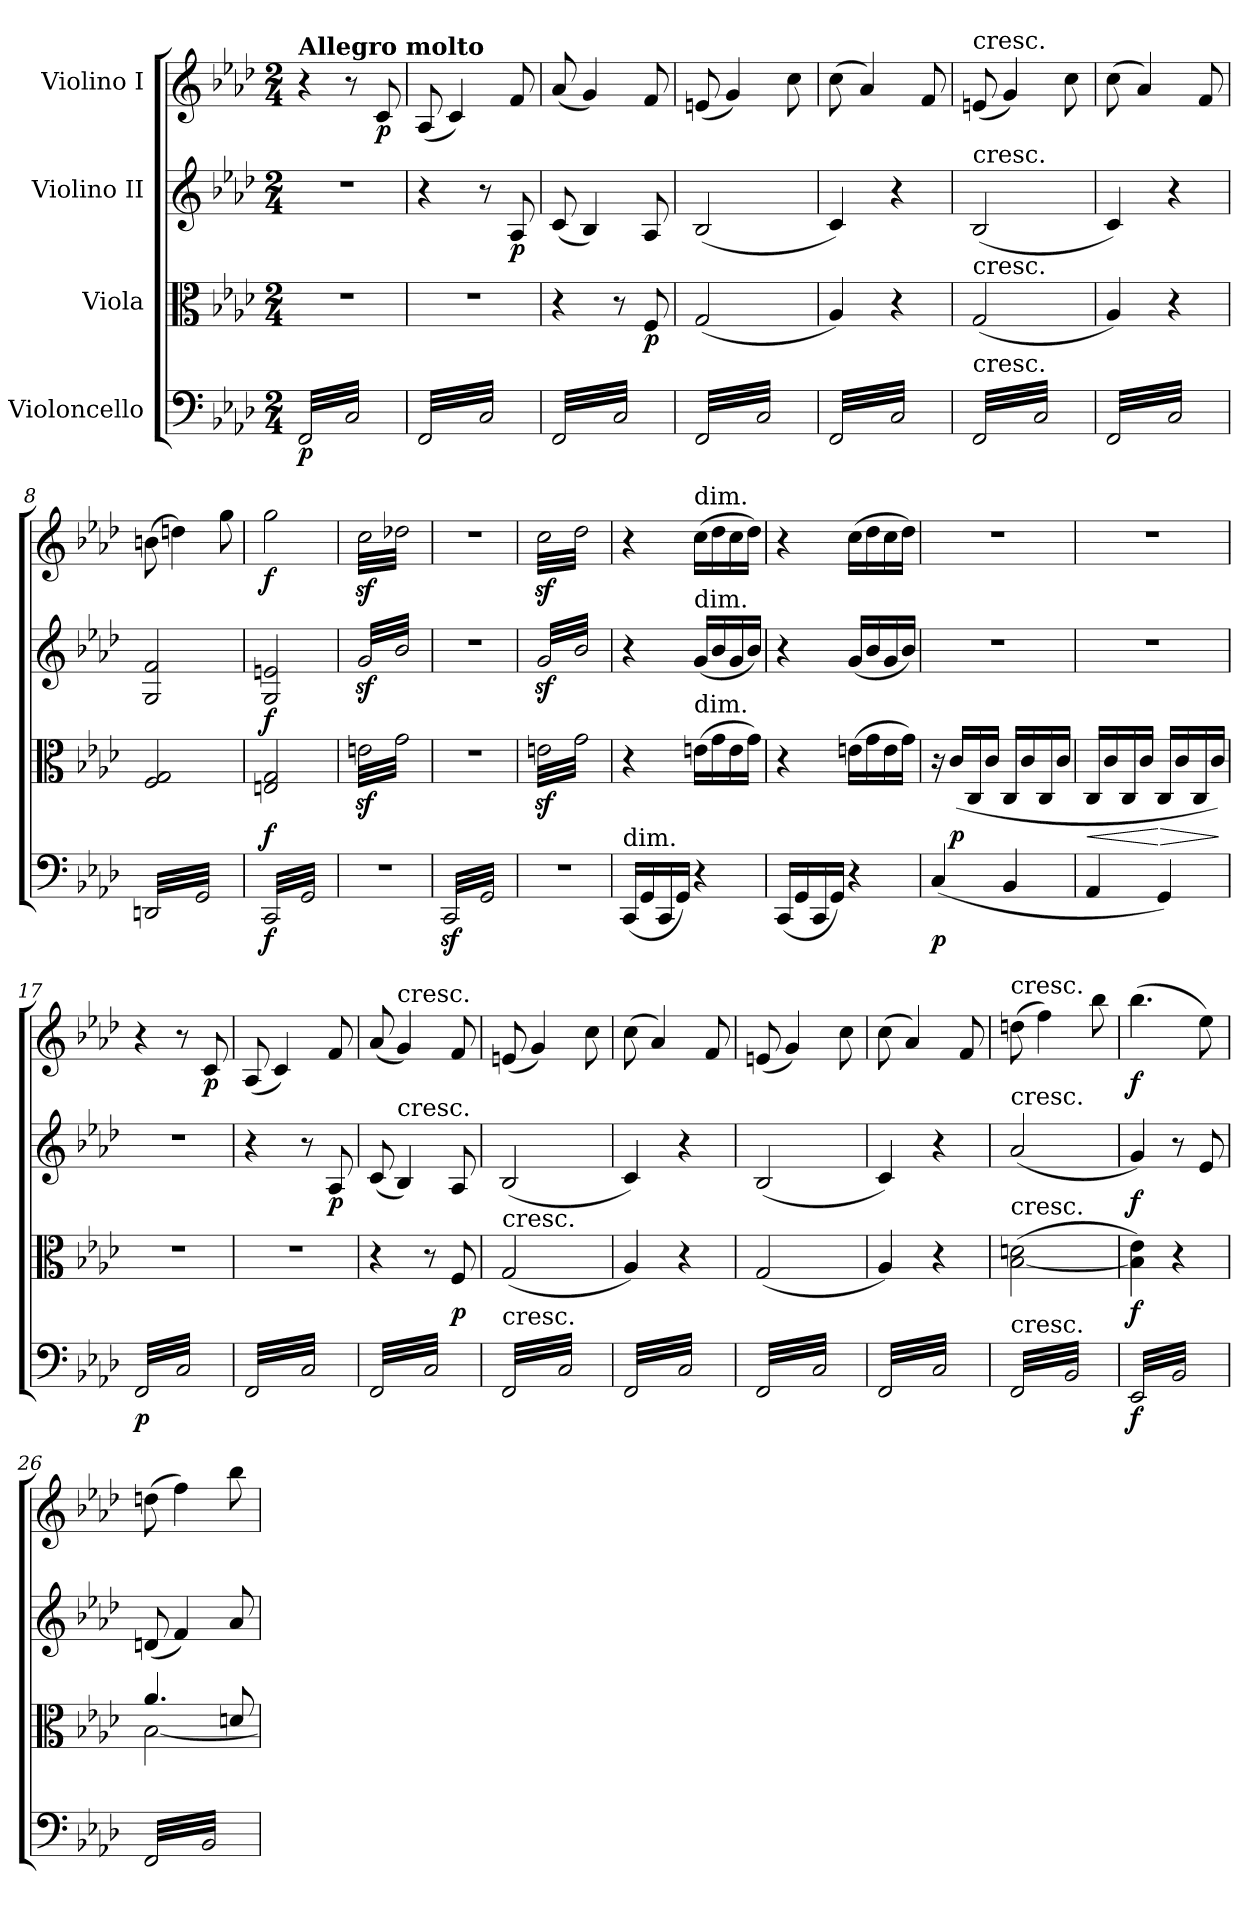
**kern	**dynam	**kern	**dynam	**kern	**dynam	**kern	**dynam
*part4	*part4	*part3	*part3	*part2	*part2	*part1	*part1
*staff4	*staff4	*staff3	*staff3	*staff2	*staff2	*staff1	*staff1
*I"Violoncello	*	*I"Viola	*	*I"Violino II	*	*I"Violino I	*
*clefF4	*	*clefC3	*	*clefG2	*	*clefG2	*
*k[b-e-a-d-]	*	*k[b-e-a-d-]	*	*k[b-e-a-d-]	*	*k[b-e-a-d-]	*
*M2/4	*	*M2/4	*	*M2/4	*	*M2/4	*
=1	=1	=1	=1	=1	=1	=1	=1
!	!	!	!	!	!	!LO:TX:a:B:t=Allegro molto	!
!	!LO:DY:b	!	!	!	!	!	!
*tremolo	*	*	*	*	*	*	*
(32FF/LLL	p	2r	.	2r	.	4r	.
32C/)	.	.	.	.	.	.	.
32FF/	.	.	.	.	.	.	.
32C/)	.	.	.	.	.	.	.
32FF/	.	.	.	.	.	.	.
32C/)	.	.	.	.	.	.	.
32FF/	.	.	.	.	.	.	.
32C/)	.	.	.	.	.	.	.
32FF/	.	.	.	.	.	8r	.
32C/)	.	.	.	.	.	.	.
32FF/	.	.	.	.	.	.	.
32C/)	.	.	.	.	.	.	.
!	!	!	!	!	!	!	!LO:DY:b
32FF/	.	.	.	.	.	8c/	p
32C/)	.	.	.	.	.	.	.
32FF/	.	.	.	.	.	.	.
32C/)JJJ	.	.	.	.	.	.	.
=2	=2	=2	=2	=2	=2	=2	=2
(32FF/LLL	.	2r	.	4r	.	(8A-/	.
32C/)	.	.	.	.	.	.	.
32FF/	.	.	.	.	.	.	.
32C/)	.	.	.	.	.	.	.
32FF/	.	.	.	.	.	4c/)	.
32C/)	.	.	.	.	.	.	.
32FF/	.	.	.	.	.	.	.
32C/)	.	.	.	.	.	.	.
32FF/	.	.	.	8r	.	.	.
32C/)	.	.	.	.	.	.	.
32FF/	.	.	.	.	.	.	.
32C/)	.	.	.	.	.	.	.
!	!	!	!	!	!LO:DY:b	!	!
32FF/	.	.	.	8A-/	p	8f/	.
32C/)	.	.	.	.	.	.	.
32FF/	.	.	.	.	.	.	.
32C/)JJJ	.	.	.	.	.	.	.
=3	=3	=3	=3	=3	=3	=3	=3
(32FF/LLL	.	4r	.	(8c/	.	(8a-/	.
32C/)	.	.	.	.	.	.	.
32FF/	.	.	.	.	.	.	.
32C/)	.	.	.	.	.	.	.
32FF/	.	.	.	4B-/)	.	4g/)	.
32C/)	.	.	.	.	.	.	.
32FF/	.	.	.	.	.	.	.
32C/)	.	.	.	.	.	.	.
32FF/	.	8r	.	.	.	.	.
32C/)	.	.	.	.	.	.	.
32FF/	.	.	.	.	.	.	.
32C/)	.	.	.	.	.	.	.
!	!	!	!LO:DY:b	!	!	!	!
32FF/	.	8F/	p	8A-/	.	8f/	.
32C/)	.	.	.	.	.	.	.
32FF/	.	.	.	.	.	.	.
32C/)JJJ	.	.	.	.	.	.	.
=4	=4	=4	=4	=4	=4	=4	=4
(32FF/LLL	.	(2G/	.	(2B-/	.	(8en/	.
32C/)	.	.	.	.	.	.	.
32FF/	.	.	.	.	.	.	.
32C/)	.	.	.	.	.	.	.
32FF/	.	.	.	.	.	4g/)	.
32C/)	.	.	.	.	.	.	.
32FF/	.	.	.	.	.	.	.
32C/)	.	.	.	.	.	.	.
32FF/	.	.	.	.	.	.	.
32C/)	.	.	.	.	.	.	.
32FF/	.	.	.	.	.	.	.
32C/)	.	.	.	.	.	.	.
32FF/	.	.	.	.	.	8cc\	.
32C/)	.	.	.	.	.	.	.
32FF/	.	.	.	.	.	.	.
32C/)JJJ	.	.	.	.	.	.	.
=5	=5	=5	=5	=5	=5	=5	=5
(32FF/LLL	.	4A-/)	.	4c/)	.	(8cc\	.
32C/)	.	.	.	.	.	.	.
32FF/	.	.	.	.	.	.	.
32C/)	.	.	.	.	.	.	.
32FF/	.	.	.	.	.	4a-/)	.
32C/)	.	.	.	.	.	.	.
32FF/	.	.	.	.	.	.	.
32C/)	.	.	.	.	.	.	.
32FF/	.	4r	.	4r	.	.	.
32C/)	.	.	.	.	.	.	.
32FF/	.	.	.	.	.	.	.
32C/)	.	.	.	.	.	.	.
32FF/	.	.	.	.	.	8f/	.
32C/)	.	.	.	.	.	.	.
32FF/	.	.	.	.	.	.	.
32C/)JJJ	.	.	.	.	.	.	.
=6	=6	=6	=6	=6	=6	=6	=6
!	!	!	!	!	!	!LO:TX:a:t=cresc.	!
!	!	!	!	!LO:TX:a:t=cresc.	!	!	!
!	!	!LO:TX:a:t=cresc.	!	!	!	!	!
!LO:TX:a:t=cresc.	!	!	!	!	!	!	!
(32FF/LLL	.	(2G/	.	(2B-/	.	(8en/	.
32C/)	.	.	.	.	.	.	.
32FF/	.	.	.	.	.	.	.
32C/)	.	.	.	.	.	.	.
32FF/	.	.	.	.	.	4g/)	.
32C/)	.	.	.	.	.	.	.
32FF/	.	.	.	.	.	.	.
32C/)	.	.	.	.	.	.	.
32FF/	.	.	.	.	.	.	.
32C/)	.	.	.	.	.	.	.
32FF/	.	.	.	.	.	.	.
32C/)	.	.	.	.	.	.	.
32FF/	.	.	.	.	.	8cc\	.
32C/)	.	.	.	.	.	.	.
32FF/	.	.	.	.	.	.	.
32C/)JJJ	.	.	.	.	.	.	.
=7	=7	=7	=7	=7	=7	=7	=7
(32FF/LLL	.	4A-/)	.	4c/)	.	(8cc\	.
32C/)	.	.	.	.	.	.	.
32FF/	.	.	.	.	.	.	.
32C/)	.	.	.	.	.	.	.
32FF/	.	.	.	.	.	4a-/)	.
32C/)	.	.	.	.	.	.	.
32FF/	.	.	.	.	.	.	.
32C/)	.	.	.	.	.	.	.
32FF/	.	4r	.	4r	.	.	.
32C/)	.	.	.	.	.	.	.
32FF/	.	.	.	.	.	.	.
32C/)	.	.	.	.	.	.	.
32FF/	.	.	.	.	.	8f/	.
32C/)	.	.	.	.	.	.	.
32FF/	.	.	.	.	.	.	.
32C/)JJJ	.	.	.	.	.	.	.
=8	=8	=8	=8	=8	=8	=8	=8
(32DDn/LLL	.	2F/ 2G/	.	2G/ 2f/	.	(8bn\	.
32GG/)	.	.	.	.	.	.	.
32DDn/	.	.	.	.	.	.	.
32GG/)	.	.	.	.	.	.	.
32DDn/	.	.	.	.	.	4ddn\)	.
32GG/)	.	.	.	.	.	.	.
32DDn/	.	.	.	.	.	.	.
32GG/)	.	.	.	.	.	.	.
32DDn/	.	.	.	.	.	.	.
32GG/)	.	.	.	.	.	.	.
32DDn/	.	.	.	.	.	.	.
32GG/)	.	.	.	.	.	.	.
32DDn/	.	.	.	.	.	8gg\	.
32GG/)	.	.	.	.	.	.	.
32DDn/	.	.	.	.	.	.	.
32GG/)JJJ	.	.	.	.	.	.	.
!!LO:LB:g=z
=9	=9	=9	=9	=9	=9	=9	=9
!	!LO:DY:b	!	!LO:DY:b	!	!LO:DY:b	!	!LO:DY:b
(32CC/LLL	f	2En/ 2G/	f	2G/ 2en/	f	2gg\	f
32GG/)	.	.	.	.	.	.	.
32CC/	.	.	.	.	.	.	.
32GG/)	.	.	.	.	.	.	.
32CC/	.	.	.	.	.	.	.
32GG/)	.	.	.	.	.	.	.
32CC/	.	.	.	.	.	.	.
32GG/)	.	.	.	.	.	.	.
32CC/	.	.	.	.	.	.	.
32GG/)	.	.	.	.	.	.	.
32CC/	.	.	.	.	.	.	.
32GG/)	.	.	.	.	.	.	.
32CC/	.	.	.	.	.	.	.
32GG/)	.	.	.	.	.	.	.
32CC/	.	.	.	.	.	.	.
32GG/)JJJ	.	.	.	.	.	.	.
=10	=10	=10	=10	=10	=10	=10	=10
*	*	*tremolo	*	*	*	*	*
*	*	*	*	*tremolo	*	*	*
*	*	*	*	*	*	*tremolo	*
2r	.	(32enz<\LLL	.	(32gz</LLL	.	(32ccz<\LLL	.
.	.	32g\)	.	32b-/)	.	32dd-X\)	.
.	.	32enz<\	.	32gz</	.	32ccz<\	.
.	.	32g\)	.	32b-/)	.	32dd-X\)	.
.	.	32enz<\	.	32gz</	.	32ccz<\	.
.	.	32g\)	.	32b-/)	.	32dd-X\)	.
.	.	32enz<\	.	32gz</	.	32ccz<\	.
.	.	32g\)	.	32b-/)	.	32dd-X\)	.
.	.	32enz<\	.	32gz</	.	32ccz<\	.
.	.	32g\)	.	32b-/)	.	32dd-X\)	.
.	.	32enz<\	.	32gz</	.	32ccz<\	.
.	.	32g\)	.	32b-/)	.	32dd-X\)	.
.	.	32enz<\	.	32gz</	.	32ccz<\	.
.	.	32g\)	.	32b-/)	.	32dd-X\)	.
.	.	32enz<\	.	32gz</	.	32ccz<\	.
.	.	32g\)JJJ	.	32b-/)JJJ	.	32dd-X\)JJJ	.
=11	=11	=11	=11	=11	=11	=11	=11
(32CCz</LLL	.	2r	.	2r	.	2r	.
32GG/)	.	.	.	.	.	.	.
32CCz</	.	.	.	.	.	.	.
32GG/)	.	.	.	.	.	.	.
32CCz</	.	.	.	.	.	.	.
32GG/)	.	.	.	.	.	.	.
32CCz</	.	.	.	.	.	.	.
32GG/)	.	.	.	.	.	.	.
32CCz</	.	.	.	.	.	.	.
32GG/)	.	.	.	.	.	.	.
32CCz</	.	.	.	.	.	.	.
32GG/)	.	.	.	.	.	.	.
32CCz</	.	.	.	.	.	.	.
32GG/)	.	.	.	.	.	.	.
32CCz</	.	.	.	.	.	.	.
32GG/)JJJ	.	.	.	.	.	.	.
*Xtremolo	*	*	*	*	*	*	*
=12	=12	=12	=12	=12	=12	=12	=12
2r	.	(32enz<\LLL	.	(32gz</LLL	.	(32ccz<\LLL	.
.	.	32g\)	.	32b-/)	.	32dd-\)	.
.	.	32enz<\	.	32gz</	.	32ccz<\	.
.	.	32g\)	.	32b-/)	.	32dd-\)	.
.	.	32enz<\	.	32gz</	.	32ccz<\	.
.	.	32g\)	.	32b-/)	.	32dd-\)	.
.	.	32enz<\	.	32gz</	.	32ccz<\	.
.	.	32g\)	.	32b-/)	.	32dd-\)	.
.	.	32enz<\	.	32gz</	.	32ccz<\	.
.	.	32g\)	.	32b-/)	.	32dd-\)	.
.	.	32enz<\	.	32gz</	.	32ccz<\	.
.	.	32g\)	.	32b-/)	.	32dd-\)	.
.	.	32enz<\	.	32gz</	.	32ccz<\	.
.	.	32g\)	.	32b-/)	.	32dd-\)	.
.	.	32enz<\	.	32gz</	.	32ccz<\	.
.	.	32g\)JJJ	.	32b-/)JJJ	.	32dd-\)JJJ	.
*	*	*	*	*	*	*Xtremolo	*
*	*	*	*	*Xtremolo	*	*	*
*	*	*Xtremolo	*	*	*	*	*
=13	=13	=13	=13	=13	=13	=13	=13
!LO:TX:a:t=dim.	!	!	!	!	!	!	!
(16CC/LL	.	4r	.	4r	.	4r	.
.	.	.	.	.	.	.	.
16GG/	.	.	.	.	.	.	.
.	.	.	.	.	.	.	.
16CC/	.	.	.	.	.	.	.
.	.	.	.	.	.	.	.
16GG/JJ)	.	.	.	.	.	.	.
.	.	.	.	.	.	.	.
!	!	!	!	!	!	!LO:TX:a:t=dim.	!
!	!	!	!	!LO:TX:a:t=dim.	!	!	!
!	!	!LO:TX:a:t=dim.	!	!	!	!	!
4r	.	(16en\LL	.	(16g/LL	.	(16cc\LL	.
.	.	16g\	.	16b-/	.	16dd-\	.
.	.	16e\	.	16g/	.	16cc\	.
.	.	16g\JJ)	.	16b-/JJ)	.	16dd-\JJ)	.
=14	=14	=14	=14	=14	=14	=14	=14
(16CC/LL	.	4r	.	4r	.	4r	.
16GG/	.	.	.	.	.	.	.
16CC/	.	.	.	.	.	.	.
16GG/JJ)	.	.	.	.	.	.	.
4r	.	(16en\LL	.	(16g/LL	.	(16cc\LL	.
.	.	16g\	.	16b-/	.	16dd-\	.
.	.	16e\	.	16g/	.	16cc\	.
.	.	16g\JJ)	.	16b-/JJ)	.	16dd-\JJ)	.
=15	=15	=15	=15	=15	=15	=15	=15
!	!LO:DY:b	!	!	!	!	!	!
(4C/	p	16r	.	2r	.	2r	.
!	!	!	!LO:DY:b	!	!	!	!
.	.	(16c/LL	p	.	.	.	.
.	.	16C/	.	.	.	.	.
.	.	16c/JJ	.	.	.	.	.
4BB-/	.	16C/LL	.	.	.	.	.
.	.	16c/	.	.	.	.	.
.	.	16C/	.	.	.	.	.
.	.	16c/JJ	.	.	.	.	.
!!LO:LB:g=z
=16	=16	=16	=16	=16	=16	=16	=16
!	!	!	!LO:HP:b	!	!	!	!
4AA-/	.	16C/LL	<	2r	.	2r	.
.	.	16c/	.	.	.	.	.
.	.	16C/	.	.	.	.	.
.	.	16c/JJ	.	.	.	.	.
!	!	!	!LO:HP:n=1:b	!	!	!	!
4GG/)	.	16C/LL	[ >	.	.	.	.
.	.	16c/	.	.	.	.	.
.	.	16C/	.	.	.	.	.
.	.	16c/JJ)	.	.	.	.	.
.	.	.	]	.	.	.	.
=17	=17	=17	=17	=17	=17	=17	=17
!	!LO:DY:b	!	!	!	!	!	!
*tremolo	*	*	*	*	*	*	*
(32FF/LLL	p	2r	.	2r	.	4r	.
32C/)	.	.	.	.	.	.	.
32FF/	.	.	.	.	.	.	.
32C/)	.	.	.	.	.	.	.
32FF/	.	.	.	.	.	.	.
32C/)	.	.	.	.	.	.	.
32FF/	.	.	.	.	.	.	.
32C/)	.	.	.	.	.	.	.
32FF/	.	.	.	.	.	8r	.
32C/)	.	.	.	.	.	.	.
32FF/	.	.	.	.	.	.	.
32C/)	.	.	.	.	.	.	.
!	!	!	!	!	!	!	!LO:DY:b
32FF/	.	.	.	.	.	8c/	p
32C/)	.	.	.	.	.	.	.
32FF/	.	.	.	.	.	.	.
32C/)JJJ	.	.	.	.	.	.	.
=18	=18	=18	=18	=18	=18	=18	=18
(32FF/LLL	.	2r	.	4r	.	(8A-/	.
32C/)	.	.	.	.	.	.	.
32FF/	.	.	.	.	.	.	.
32C/)	.	.	.	.	.	.	.
32FF/	.	.	.	.	.	4c/)	.
32C/)	.	.	.	.	.	.	.
32FF/	.	.	.	.	.	.	.
32C/)	.	.	.	.	.	.	.
32FF/	.	.	.	8r	.	.	.
32C/)	.	.	.	.	.	.	.
32FF/	.	.	.	.	.	.	.
32C/)	.	.	.	.	.	.	.
!	!	!	!	!	!LO:DY:b	!	!
32FF/	.	.	.	8A-/	p	8f/	.
32C/)	.	.	.	.	.	.	.
32FF/	.	.	.	.	.	.	.
32C/)JJJ	.	.	.	.	.	.	.
=19	=19	=19	=19	=19	=19	=19	=19
(32FF/LLL	.	4r	.	(8c/	.	(8a-/	.
32C/)	.	.	.	.	.	.	.
32FF/	.	.	.	.	.	.	.
32C/)	.	.	.	.	.	.	.
!	!	!	!	!	!	!LO:TX:a:t=cresc.	!
!	!	!	!	!LO:TX:a:t=cresc.	!	!	!
32FF/	.	.	.	4B-/)	.	4g/)	.
32C/)	.	.	.	.	.	.	.
32FF/	.	.	.	.	.	.	.
32C/)	.	.	.	.	.	.	.
32FF/	.	8r	.	.	.	.	.
32C/)	.	.	.	.	.	.	.
32FF/	.	.	.	.	.	.	.
32C/)	.	.	.	.	.	.	.
!	!	!	!LO:DY:b	!	!	!	!
32FF/	.	8F/	p	8A-/	.	8f/	.
32C/)	.	.	.	.	.	.	.
32FF/	.	.	.	.	.	.	.
32C/)JJJ	.	.	.	.	.	.	.
=20	=20	=20	=20	=20	=20	=20	=20
!	!	!LO:TX:a:t=cresc.	!	!	!	!	!
!LO:TX:a:t=cresc.	!	!	!	!	!	!	!
(32FF/LLL	.	(2G/	.	(2B-/	.	(8en/	.
32C/)	.	.	.	.	.	.	.
32FF/	.	.	.	.	.	.	.
32C/)	.	.	.	.	.	.	.
32FF/	.	.	.	.	.	4g/)	.
32C/)	.	.	.	.	.	.	.
32FF/	.	.	.	.	.	.	.
32C/)	.	.	.	.	.	.	.
32FF/	.	.	.	.	.	.	.
32C/)	.	.	.	.	.	.	.
32FF/	.	.	.	.	.	.	.
32C/)	.	.	.	.	.	.	.
32FF/	.	.	.	.	.	8cc\	.
32C/)	.	.	.	.	.	.	.
32FF/	.	.	.	.	.	.	.
32C/)JJJ	.	.	.	.	.	.	.
=21	=21	=21	=21	=21	=21	=21	=21
(32FF/LLL	.	4A-/)	.	4c/)	.	(8cc\	.
32C/)	.	.	.	.	.	.	.
32FF/	.	.	.	.	.	.	.
32C/)	.	.	.	.	.	.	.
32FF/	.	.	.	.	.	4a-/)	.
32C/)	.	.	.	.	.	.	.
32FF/	.	.	.	.	.	.	.
32C/)	.	.	.	.	.	.	.
32FF/	.	4r	.	4r	.	.	.
32C/)	.	.	.	.	.	.	.
32FF/	.	.	.	.	.	.	.
32C/)	.	.	.	.	.	.	.
32FF/	.	.	.	.	.	8f/	.
32C/)	.	.	.	.	.	.	.
32FF/	.	.	.	.	.	.	.
32C/)JJJ	.	.	.	.	.	.	.
=22	=22	=22	=22	=22	=22	=22	=22
(32FF/LLL	.	(2G/	.	(2B-/	.	(8en/	.
32C/)	.	.	.	.	.	.	.
32FF/	.	.	.	.	.	.	.
32C/)	.	.	.	.	.	.	.
32FF/	.	.	.	.	.	4g/)	.
32C/)	.	.	.	.	.	.	.
32FF/	.	.	.	.	.	.	.
32C/)	.	.	.	.	.	.	.
32FF/	.	.	.	.	.	.	.
32C/)	.	.	.	.	.	.	.
32FF/	.	.	.	.	.	.	.
32C/)	.	.	.	.	.	.	.
32FF/	.	.	.	.	.	8cc\	.
32C/)	.	.	.	.	.	.	.
32FF/	.	.	.	.	.	.	.
32C/)JJJ	.	.	.	.	.	.	.
=23	=23	=23	=23	=23	=23	=23	=23
(32FF/LLL	.	4A-/)	.	4c/)	.	(8cc\	.
32C/)	.	.	.	.	.	.	.
32FF/	.	.	.	.	.	.	.
32C/)	.	.	.	.	.	.	.
32FF/	.	.	.	.	.	4a-/)	.
32C/)	.	.	.	.	.	.	.
32FF/	.	.	.	.	.	.	.
32C/)	.	.	.	.	.	.	.
32FF/	.	4r	.	4r	.	.	.
32C/)	.	.	.	.	.	.	.
32FF/	.	.	.	.	.	.	.
32C/)	.	.	.	.	.	.	.
32FF/	.	.	.	.	.	8f/	.
32C/)	.	.	.	.	.	.	.
32FF/	.	.	.	.	.	.	.
32C/)JJJ	.	.	.	.	.	.	.
=24	=24	=24	=24	=24	=24	=24	=24
!	!	!	!	!	!	!LO:TX:a:t=cresc.	!
!	!	!	!	!LO:TX:a:t=cresc.	!	!	!
!	!	!LO:TX:a:t=cresc.	!	!	!	!	!
!LO:TX:a:t=cresc.	!	!	!	!	!	!	!
(32FF/LLL	.	(>[2B-\ 2dn\	.	(2a-/	.	(8ddn\	.
32BB-/)	.	.	.	.	.	.	.
32FF/	.	.	.	.	.	.	.
32BB-/)	.	.	.	.	.	.	.
32FF/	.	.	.	.	.	4ff\)	.
32BB-/)	.	.	.	.	.	.	.
32FF/	.	.	.	.	.	.	.
32BB-/)	.	.	.	.	.	.	.
32FF/	.	.	.	.	.	.	.
32BB-/)	.	.	.	.	.	.	.
32FF/	.	.	.	.	.	.	.
32BB-/)	.	.	.	.	.	.	.
32FF/	.	.	.	.	.	8bb-\	.
32BB-/)	.	.	.	.	.	.	.
32FF/	.	.	.	.	.	.	.
32BB-/)JJJ	.	.	.	.	.	.	.
!!LO:PB:g=z
=25	=25	=25	=25	=25	=25	=25	=25
!	!LO:DY:b	!	!LO:DY:b	!	!LO:DY:b	!	!LO:DY:b
(32EE-/LLL	f	4B-\] 4e-\)	f	4g/)	f	(4.bb-\	f
32BB-/)	.	.	.	.	.	.	.
32EE-/	.	.	.	.	.	.	.
32BB-/)	.	.	.	.	.	.	.
32EE-/	.	.	.	.	.	.	.
32BB-/)	.	.	.	.	.	.	.
32EE-/	.	.	.	.	.	.	.
32BB-/)	.	.	.	.	.	.	.
32EE-/	.	4r	.	8r	.	.	.
32BB-/)	.	.	.	.	.	.	.
32EE-/	.	.	.	.	.	.	.
32BB-/)	.	.	.	.	.	.	.
32EE-/	.	.	.	8e-/	.	8ee-\)	.
32BB-/)	.	.	.	.	.	.	.
32EE-/	.	.	.	.	.	.	.
32BB-/)JJJ	.	.	.	.	.	.	.
=26	=26	=26	=26	=26	=26	=26	=26
*	*	*^	*	*	*	*	*
(32FF/LLL	.	4.a-/	[2B-\	.	(8dn/	.	(8ddn\	.
32BB-/)	.	.	.	.	.	.	.	.
32FF/	.	.	.	.	.	.	.	.
32BB-/)	.	.	.	.	.	.	.	.
32FF/	.	.	.	.	4f/)	.	4ff\)	.
32BB-/)	.	.	.	.	.	.	.	.
32FF/	.	.	.	.	.	.	.	.
32BB-/)	.	.	.	.	.	.	.	.
32FF/	.	.	.	.	.	.	.	.
32BB-/)	.	.	.	.	.	.	.	.
32FF/	.	.	.	.	.	.	.	.
32BB-/)	.	.	.	.	.	.	.	.
32FF/	.	8dn/	.	.	8a-/	.	8bb-\	.
32BB-/)	.	.	.	.	.	.	.	.
32FF/	.	.	.	.	.	.	.	.
32BB-/)JJJ	.	.	.	.	.	.	.	.
*Xtremolo	*	*	*	*	*	*	*	*
.	.	.	.	.	.	.	.	.
.	.	.	.	.	.	.	.	.
.	.	.	.	.	.	.	.	.
.	.	.	.	.	.	.	.	.
.	.	.	.	.	.	.	.	.
.	.	.	.	.	.	.	.	.
.	.	.	.	.	.	.	.	.
.	.	.	.	.	.	.	.	.
*	*	*v	*v	*	*	*	*	*
=	=	=	=	=	=	=	=
*-	*-	*-	*-	*-	*-	*-	*-
